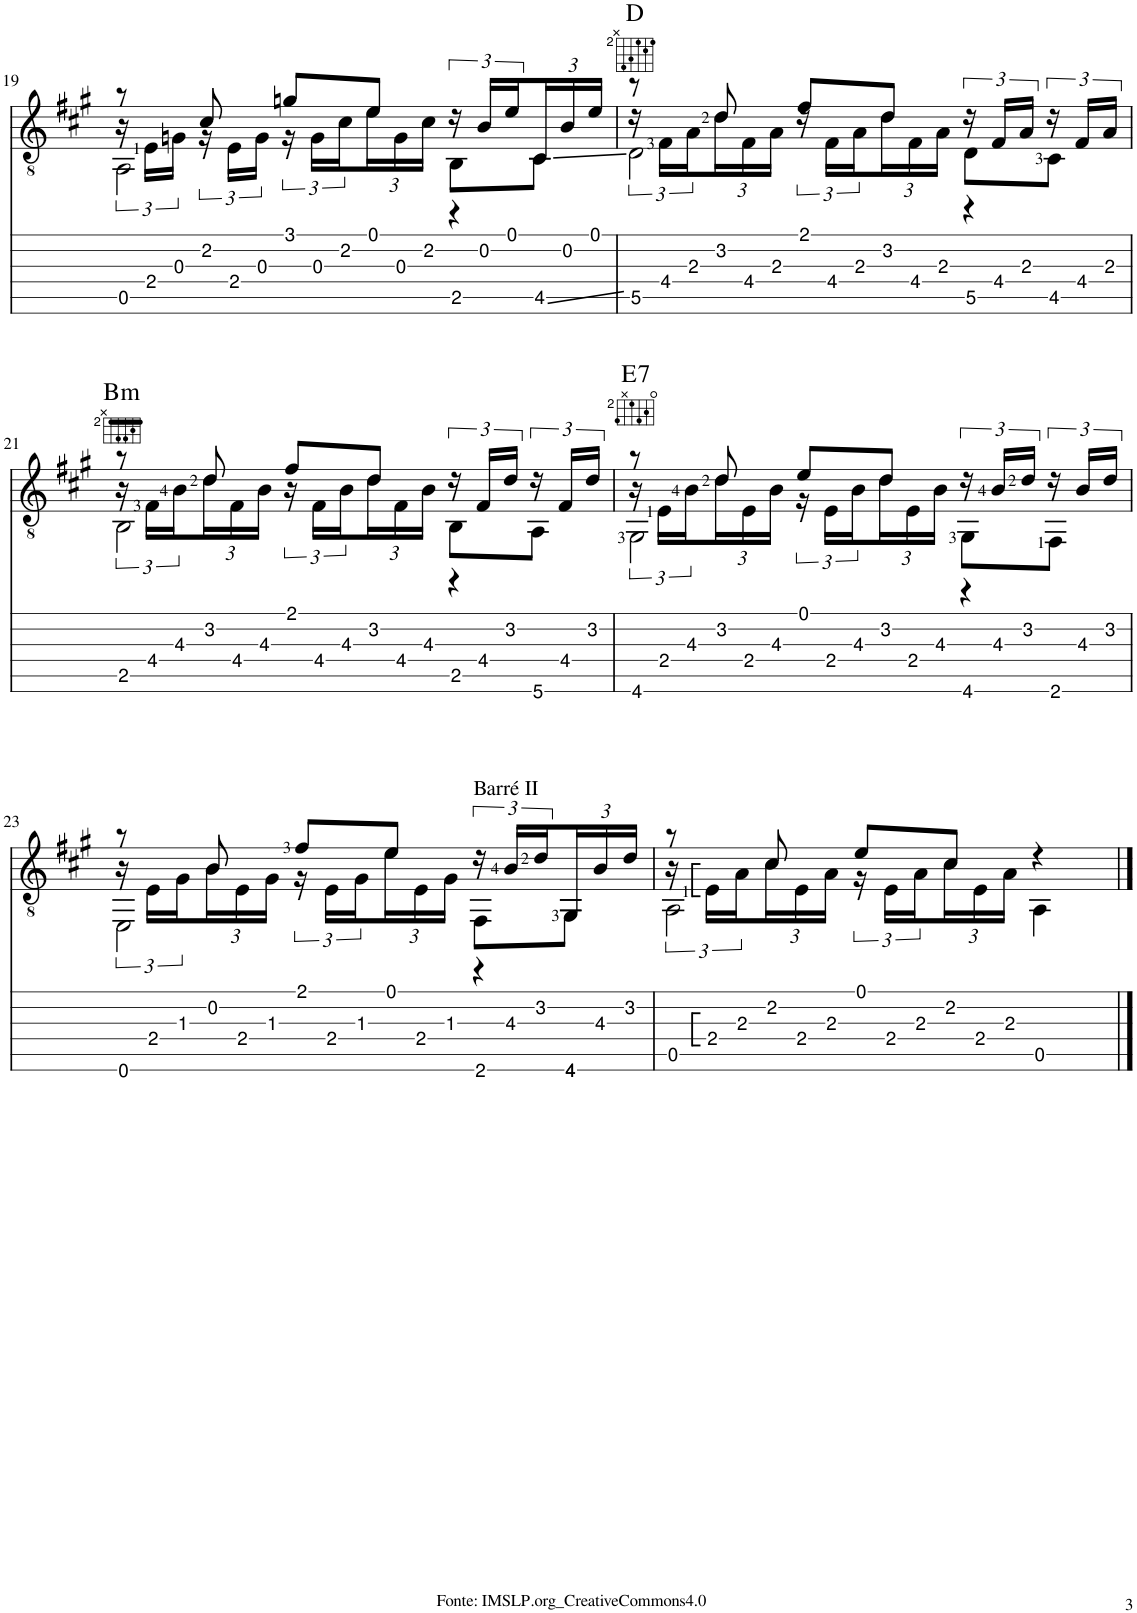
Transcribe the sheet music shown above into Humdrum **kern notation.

**kern	**kern	**harte
*part1	*part1	*part1
*staff2	*staff1	*
*I"Guitar	*	*
*I'Guit.	*	*
!!LO:PB:g=z
*	*clefGv2	*
*k[f#c#g#]	*k[f#c#g#]	*
*M3/4	*M3/4	*
=19	=19	=19
*^	*	*
*	*Xbrackettup	*	*
*	*^	*^	*
*	*	*	*	*^	*
8r	24r	2AA	8r	24r	2AA\	.
.	24ELL	.	.	24E\LL	.	.
.	24GJJ	.	.	24Gn\JJ	.	.
8c#	24r	.	8c#/	24r	.	.
.	24ELL	.	.	24E\LL	.	.
.	24GJJ	.	.	24G\JJ	.	.
8gL	24r	.	8gn/L	24r	.	.
.	24GLL	.	.	24G\LL	.	.
.	24c#J	.	.	24c#\	.	.
*	*	*	*	*Xbrackettup	*	*
8eJ	24eL	.	8e/J	24e\	.	.
.	24G	.	.	24G\	.	.
.	24c#JJ	.	.	24c#\JJ	.	.
*	*	*	*brackettup	*	*	*
24r	8BBL	4r	24r	8BB\L	4r	.
24BLL	.	.	24B/LL	.	.	.
24eJ	.	.	24e/	.	.	.
*	*	*	*Xbrackettup	*	*	*
24C#L	8C#J	.	24C#/	8C#\J	.	.
24B	.	.	24B/	.	.	.
24eJJ	.	.	24e/JJ	.	.	.
=20	=20	=20	=20	=20	=20	=20
*	*	*	*	*brackettup	*	*
8r	24r	2D	8r	24r	2D\	D:maj
.	24F#LL	.	.	24F#\LL	.	.
.	24AJ	.	.	24A\	.	.
*	*	*	*	*Xbrackettup	*	*
8d	24dL	.	8d/	24d\	.	.
.	24F#	.	.	24F#\	.	.
.	24AJJ	.	.	24A\JJ	.	.
*	*	*	*	*brackettup	*	*
8f#L	24r	.	8f#/L	24r	.	.
.	24F#LL	.	.	24F#\LL	.	.
.	24AJ	.	.	24A\	.	.
*	*	*	*	*Xbrackettup	*	*
8dJ	24dL	.	8d/J	24d\	.	.
.	24F#	.	.	24F#\	.	.
.	24AJJ	.	.	24A\JJ	.	.
*	*	*	*brackettup	*	*	*
24r	8DL	4r	24r	8D\L	4r	.
24F#LL	.	.	24F#/LL	.	.	.
24AJJ	.	.	24A/JJ	.	.	.
24r	8C#J	.	24r	8C#\J	.	.
24F#LL	.	.	24F#/LL	.	.	.
24AJJ	.	.	24A/JJ	.	.	.
!!LO:LB:g=z	!!	!!
=21	=21	=21	=21	=21	=21	=21
!	!	!	!	!	!	!LO:H:kt=m
8r	24r	2BB	8r	24r	2BB\	B:min
.	24F#LL	.	.	24F#\LL	.	.
.	24BJ	.	.	24B\	.	.
*	*	*	*	*Xbrackettup	*	*
8d	24dL	.	8d/	24d\	.	.
.	24F#	.	.	24F#\	.	.
.	24BJJ	.	.	24B\JJ	.	.
*	*	*	*	*brackettup	*	*
8f#L	24r	.	8f#/L	24r	.	.
.	24F#LL	.	.	24F#\LL	.	.
.	24BJ	.	.	24B\	.	.
*	*	*	*	*Xbrackettup	*	*
8dJ	24dL	.	8d/J	24d\	.	.
.	24F#	.	.	24F#\	.	.
.	24BJJ	.	.	24B\JJ	.	.
*	*	*	*brackettup	*	*	*
24r	8BBL	4r	24r	8BB\L	4r	.
24F#LL	.	.	24F#/LL	.	.	.
24dJJ	.	.	24d/JJ	.	.	.
24r	8AAJ	.	24r	8AA\J	.	.
24F#LL	.	.	24F#/LL	.	.	.
24dJJ	.	.	24d/JJ	.	.	.
=22	=22	=22	=22	=22	=22	=22
!	!	!	!	!	!	!LO:H:kt=7
8r	24r	2GG#	8r	24r	2GG#\	E:7
.	24ELL	.	.	24E\LL	.	.
.	24BJ	.	.	24B\	.	.
*	*	*	*	*Xbrackettup	*	*
8d	24dL	.	8d/	24d\	.	.
.	24E	.	.	24E\	.	.
.	24BJJ	.	.	24B\JJ	.	.
*	*	*	*	*brackettup	*	*
8eL	24r	.	8e/L	24r	.	.
.	24ELL	.	.	24E\LL	.	.
.	24BJ	.	.	24B\	.	.
*	*	*	*	*Xbrackettup	*	*
8dJ	24dL	.	8d/J	24d\	.	.
.	24E	.	.	24E\	.	.
.	24BJJ	.	.	24B\JJ	.	.
*	*	*	*brackettup	*	*	*
24r	8GG#L	4r	24r	8GG#\L	4r	.
24BLL	.	.	24B/LL	.	.	.
24dJJ	.	.	24d/JJ	.	.	.
24r	8FF#J	.	24r	8FF#\J	.	.
24BLL	.	.	24B/LL	.	.	.
24dJJ	.	.	24d/JJ	.	.	.
!!LO:LB:g=z	!!	!!
=23	=23	=23	=23	=23	=23	=23
8r	24r	2EE	8r	24r	2EE\	.
.	24ELL	.	.	24E\LL	.	.
.	24G#J	.	.	24G#\	.	.
*	*	*	*	*Xbrackettup	*	*
8B	24BL	.	8B/	24B\	.	.
.	24E	.	.	24E\	.	.
.	24G#JJ	.	.	24G#\JJ	.	.
*	*	*	*	*brackettup	*	*
8f#L	24r	.	8f#/L	24r	.	.
.	24ELL	.	.	24E\LL	.	.
.	24G#J	.	.	24G#\	.	.
*	*	*	*	*Xbrackettup	*	*
8eJ	24eL	.	8e/J	24e\	.	.
.	24E	.	.	24E\	.	.
.	24G#JJ	.	.	24G#\JJ	.	.
*	*	*	*brackettup	*	*	*
!	!	!	!LO:TX:a:t=Barré II	!	!	!
24r	8FF#L	4r	24r	8FF#\L	4r	.
24BLL	.	.	24B/LL	.	.	.
24dJ	.	.	24d/	.	.	.
*	*	*	*Xbrackettup	*	*	*
24GG#L	8GG#J	.	24GG#/	8GG#\J	.	.
24B	.	.	24B/	.	.	.
24dJJ	.	.	24d/JJ	.	.	.
=24	=24	=24	=24	=24	=24	=24
*	*	*	*	*brackettup	*	*
8r	24r	2AA	8r	24r	2AA\	.
.	24ELL	.	.	24E\LL	.	.
.	24AJ	.	.	24A\	.	.
*	*	*	*	*Xbrackettup	*	*
8c#	24c#L	.	8c#/	24c#\	.	.
.	24E	.	.	24E\	.	.
.	24AJJ	.	.	24A\JJ	.	.
*	*	*	*	*brackettup	*	*
8eL	24r	.	8e/L	24r	.	.
.	24ELL	.	.	24E\LL	.	.
.	24AJ	.	.	24A\	.	.
*	*	*	*	*Xbrackettup	*	*
8c#J	24c#L	.	8c#/J	24c#\	.	.
.	24E	.	.	24E\	.	.
.	24AJJ	.	.	24A\JJ	.	.
4r	4AA	4ryy	4r	4AA\	4ryy	.
*v	*v	*v	*	*	*	*
*	*v	*v	*v	*
==	==	==
*-	*-	*-
